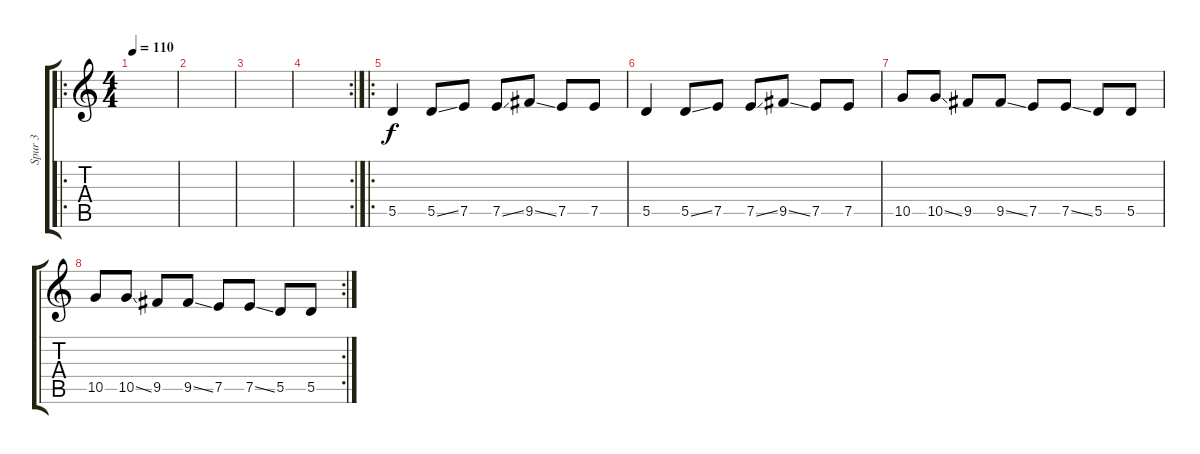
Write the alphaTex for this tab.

\track ("Spur 3" "Spur 3") {instrument distortionguitar}
\staff {score tabs}
\tuning (E4 B3 G3 D3 A2 E2) {hide}
\ro
\ts (4 4)
\tempo 110
\clef g2
\ks c
|
|
|
\rc 2
|
\ro
5.5.4 5.5{ss}.8 7.5.8 7.5{ss}.8 9.5{ss}.8 7.5.8 7.5.8 |
5.5.4 5.5{ss}.8 7.5.8 7.5{ss}.8 9.5{ss}.8 7.5.8 7.5.8 |
10.5.8 10.5{ss}.8 9.5.8 9.5{ss}.8 7.5.8 7.5{ss}.8 5.5.8 5.5.8 |
\rc 2
10.5.8 10.5{ss}.8 9.5.8 9.5{ss}.8 7.5.8 7.5{ss}.8 5.5.8 5.5.8
